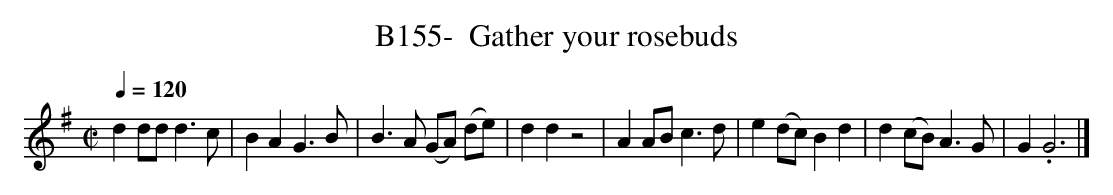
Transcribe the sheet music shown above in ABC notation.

X:1
T:B155-  Gather your rosebuds
Q:1/4=120
L:1/4
M:C|
K:G
dd/2d/2d3/2c/2|BAG3/2B/2|B3/2A/2 (G/2A/2) (d/2e/2)|ddz2|\
AA/2B/2c3/2d/2|e(d/2c/2)Bd|d(c/2B/2)A3/2G/2|G.G3|]
